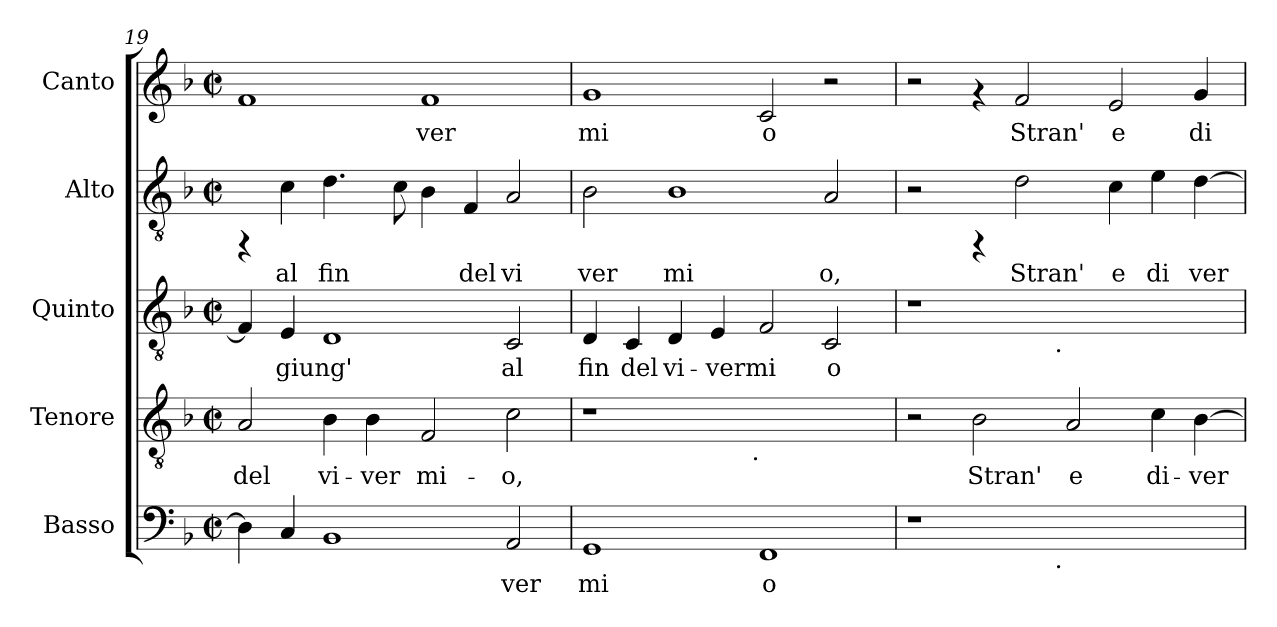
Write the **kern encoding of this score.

**kern	**text	**kern	**text	**kern	**text	**kern	**text	**kern	**text
*part5	*part5	*part4	*part4	*part3	*part3	*part2	*part2	*part1	*part1
*staff5	*staff5	*staff4	*staff4	*staff3	*staff3	*staff2	*staff2	*staff1	*staff1
*I"Basso	*	*I"Tenore	*	*I"Quinto	*	*I"Alto	*	*I"Canto	*
!!LO:LB:g=z
*clefF4	*	*clefGv2	*	*clefGv2	*	*clefGv2	*	*clefG2	*
*k[b-]	*	*k[b-]	*	*k[b-]	*	*k[b-]	*	*k[b-]	*
*F:	*	*F:	*	*F:	*	*F:	*	*F:	*
*M2/2	*	*M2/2	*	*M2/2	*	*M2/2	*	*M2/2	*
*met(c|)	*	*met(c|)	*	*met(c|)	*	*met(c|)	*	*met(c|)	*
=19	=19	=19	=19	=19	=19	=19	=19	=19	=19
!	!LO:LY:b:cj	!	!LO:LY:b:cj	!	!LO:LY:b:cj	!	!	!	!LO:LY:b:cj
4D\]	.	2A/	del	4F/]	.	4rFF	.	1f	.
!	!LO:LY:b:cj	!	!	!	!LO:LY:b:cj	!	!LO:LY:b:cj	!	!
4C/	.	.	.	4E/	giung'	4c\	al	.	.
!	!LO:LY:b:cj	!	!LO:LY:b:cj	!	!LO:LY:b:cj	!	!LO:LY:b:cj	!	!
1BB-	.	4B-\	vi-	1D	.	4.d\	fin	.	.
!	!	!	!LO:LY:b:cj	!	!	!	!	!	!
.	.	4B-\	-ver	.	.	.	.	.	.
!	!	!	!	!	!	!	!LO:LY:b:cj	!	!
.	.	.	.	.	.	8c\	.	.	.
!	!	!	!LO:LY:b:cj	!	!	!	!LO:LY:b:cj	!	!LO:LY:b:cj
.	.	2F/	mi-	.	.	4B-\	.	1f	ver
!	!	!	!	!	!	!	!LO:LY:b:cj	!	!
.	.	.	.	.	.	4F/	del	.	.
!	!LO:LY:b:cj	!	!LO:LY:b:cj	!	!LO:LY:b:cj	!	!LO:LY:b:cj	!	!
2AA/	ver	2c\	-o,	2C/	al	2A/	vi	.	.
=20	=20	=20	=20	=20	=20	=20	=20	=20	=20
!	!LO:LY:b:cj	!	!	!	!LO:LY:b:cj	!	!LO:LY:b:cj	!	!LO:LY:b:cj
*	*	*^	*	*	*	*	*	*	*
1GG	mi	1r	2ryy	.	4D/	fin	2B-\	ver	1g	mi
!	!	!	!	!	!	!LO:LY:b:cj	!	!	!	!
.	.	.	.	.	4C/	del	.	.	.	.
!	!	!	!	!	!	!LO:LY:b:cj	!	!LO:LY:b:cj	!	!
.	.	.	4ryy	.	4D/	vi-	1B-	mi	.	.
!	!	!	!	!	!	!LO:LY:b:cj	!	!	!	!
.	.	.	8...ryy	.	4E/	-vermi-	.	.	.	.
!	!	!	!LO:TX:b:t=.	!	!	!	!	!	!	!
.	.	.	1ryy	.	.	.	.	.	.	.
!	!LO:LY:b:cj	!	!	!	!	!LO:LY:b:cj	!	!	!	!LO:LY:b:cj
1FF	o	1ryy	.	.	2F/	--	.	.	2c/	o
!	!	!	!	!	!	!LO:LY:b:cj	!	!LO:LY:b:cj	!	!
.	.	.	.	.	2C/	-o	2A/	o,	2r	.
.	.	.	64ryy	.	.	.	.	.	.	.
*	*	*v	*v	*	*	*	*	*	*	*
=21	=21	=21	=21	=21	=21	=21	=21	=21	=21
*^	*	*	*	*^	*	*	*	*	*
1r	2ryy	.	2r	.	1r	2ryy	.	2r	.	2r	.
!	!	!	!	!LO:LY:b:cj	!	!	!	!	!	!	!
.	4...ryy	.	2B-\	Stran'	.	4...ryy	.	4rFF	.	4rf	.
!	!	!	!	!	!	!	!	!	!LO:LY:b:cj	!	!LO:LY:b:cj
.	.	.	.	.	.	.	.	2d\	Stran'	2f/	Stran'
!	!	!	!	!	!	!LO:TX:b:t=.	!	!	!	!	!
!	!LO:TX:b:t=.	!	!	!	!	!	!	!	!	!	!
.	1ryy	.	.	.	.	1ryy	.	.	.	.	.
!	!	!	!	!LO:LY:b:cj	!	!	!	!	!	!	!
1ryy	.	.	2A/	e	1ryy	.	.	.	.	.	.
!	!	!	!	!	!	!	!	!	!LO:LY:b:cj	!	!LO:LY:b:cj
.	.	.	.	.	.	.	.	4c\	e	2e/	e
!	!	!	!	!LO:LY:b:cj	!	!	!	!	!LO:LY:b:cj	!	!
.	.	.	4c\	di-	.	.	.	4e\	di	.	.
!	!	!	!	!LO:LY:b:cj	!	!	!	!	!LO:LY:b:cj	!	!LO:LY:b:cj
.	.	.	[>4B-\	-ver-	.	.	.	[>4d\	ver	4g/	di
.	32ryy	.	.	.	.	32ryy	.	.	.	.	.
*v	*v	*	*	*	*v	*v	*	*	*	*	*
=	=	=	=	=	=	=	=	=	=
*-	*-	*-	*-	*-	*-	*-	*-	*-	*-
